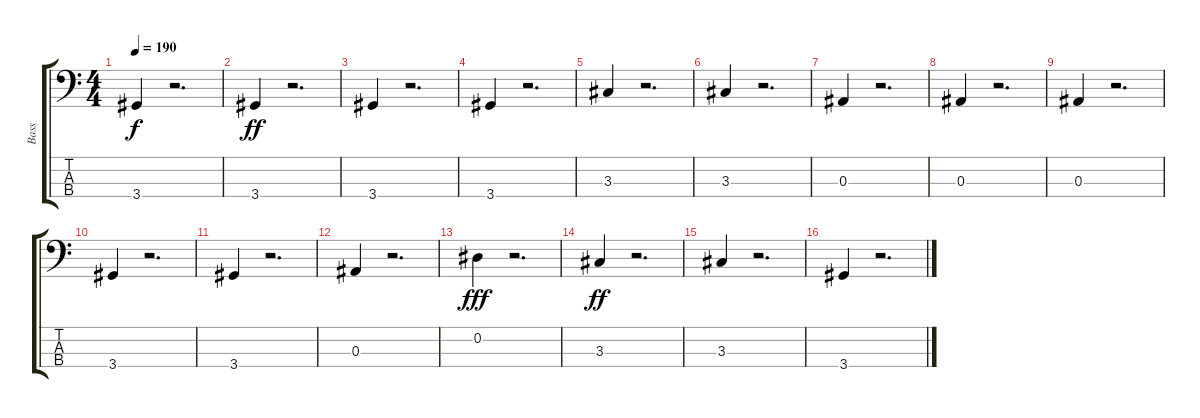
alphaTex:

\track ("Bass" "Bass") {instrument acousticbass}
\staff {score tabs}
\tuning (Ab2 Eb2 Bb1 F1) {hide}
\ts (4 4)
\tempo 190
\clef f4
\ks c
3.4.4{dy f} r.2{d} |
3.4.4{dy ff} r.2{d} |
3.4.4 r.2{d} |
3.4.4 r.2{d} |
3.3.4 r.2{d} |
3.3.4 r.2{d} |
0.3.4 r.2{d} |
0.3.4 r.2{d} |
0.3.4 r.2{d} |
3.4.4 r.2{d} |
3.4.4 r.2{d} |
0.3.4 r.2{d} |
0.2.4{dy fff} r.2{d} |
3.3.4{dy ff} r.2{d} |
3.3.4 r.2{d} |
3.4.4 r.2{d}
